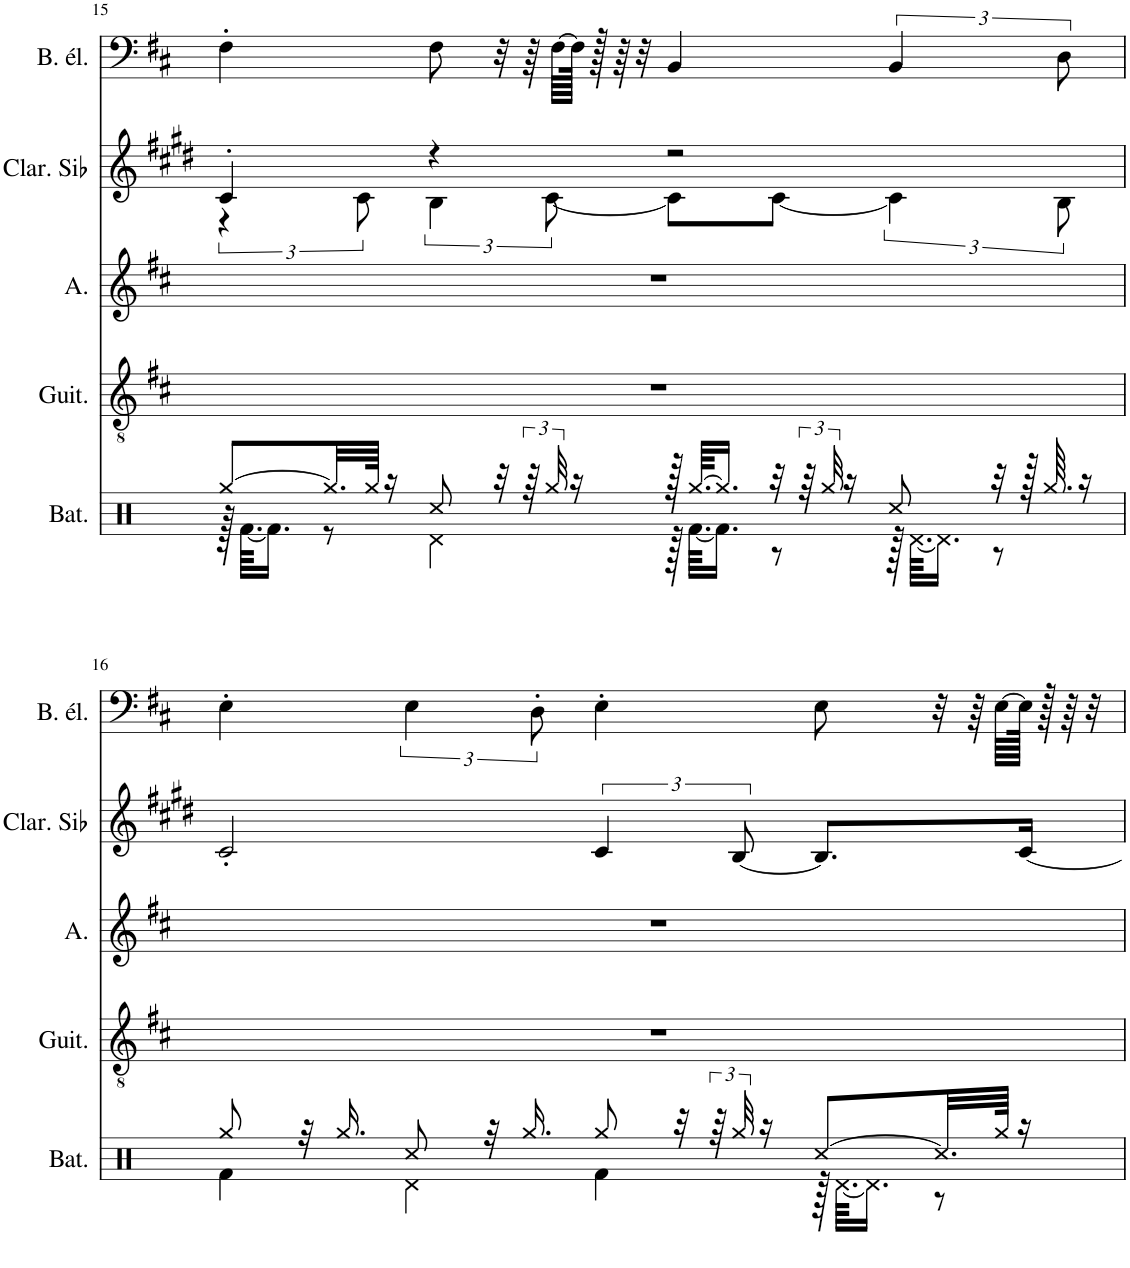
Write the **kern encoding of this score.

**kern	**kern	**kern	**kern	**kern
*part5	*part4	*part3	*part2	*part1
*staff5	*staff4	*staff3	*staff2	*staff1
*I"Batterie	*I"Guitare acoustique	*I"Alto	*I"Clarinette en Sib	*I"Basse électrique
*I'Bat.	*I'Guit.	*I'A.	*I'Clar. Sib	*I'B. él.
!!LO:PB:g=z
*clefX	*clefGv2	*clefG2	*clefG2	*clefF4
*	*	*	*Trd1c2	*Trd7c12
*k[]	*k[f#c#]	*k[f#c#]	*k[f#c#g#d#]	*k[f#c#]
*M4/4	*M4/4	*M4/4	*M4/4	*M4/4
=15	=15	=15	=15	=15
*^	*	*	*^	*
[8Rgg/L	128r	1r	1r	4c#'/	6r	4F#'\
.	[64.Rf\KKLL	.	.	.	.	.
.	16.Rf\JJ]	.	.	.	.	.
32.Rgg/LL]	8r	.	.	.	.	.
.	.	.	.	.	12c#\	.
64Rgg/JJJk	.	.	.	.	.	.
16r	.	.	.	.	.	.
8Rcc/	4Rd\	.	.	4r	6B\	8F#\
32r	.	.	.	.	.	32r
96r	.	.	.	.	.	64r
48Rgg/	.	.	.	.	[12c#\	.
.	.	.	.	.	.	[64F#\LLLL
16r	.	.	.	.	.	128F#\JJJJk]
.	.	.	.	.	.	128r
.	.	.	.	.	.	64r
.	.	.	.	.	.	32r
128r	128r	.	.	2r	8c#\L]	4BB/
[64.Rgg/KKLL	[64.Rf\KKLL	.	.	.	.	.
16.Rgg/JJ]	16.Rf\JJ]	.	.	.	.	.
32r	8r	.	.	.	[8c#\J	.
96r	.	.	.	.	.	.
48Rgg/	.	.	.	.	.	.
16r	.	.	.	.	.	.
8Rcc/	128r	.	.	.	6c#\]	6BB/
.	[64.Rd\KKLL	.	.	.	.	.
.	16.Rd\JJ]	.	.	.	.	.
32r	8r	.	.	.	.	.
128r	.	.	.	.	.	.
64.Rgg/	.	.	.	.	.	.
.	.	.	.	.	12B\	12D\
16r	.	.	.	.	.	.
*	*	*	*	*v	*v	*
!!LO:LB:g=z
=16	=16	=16	=16	=16	=16
8Rgg/	4Rf\	1r	1r	2c#'/	4E'\
32r	.	.	.	.	.
16.Rgg/	.	.	.	.	.
8Rcc/	4Rd\	.	.	.	6E\
32r	.	.	.	.	.
16.Rgg/	.	.	.	.	.
.	.	.	.	.	12D'\
8Rgg/	4Rf\	.	.	6c#/	4E'\
32r	.	.	.	.	.
96r	.	.	.	.	.
48Rgg/	.	.	.	[12B/	.
16r	.	.	.	.	.
[8Rcc/L	128r	.	.	8.B/L]	8E\
.	[64.Rd\KKLL	.	.	.	.
.	16.Rd\JJ]	.	.	.	.
32.Rcc/LL]	8r	.	.	.	32r
.	.	.	.	.	64r
64Rgg/JJJk	.	.	.	.	[64E\LLLL
16r	.	.	.	[16c#/Jk	128E\JJJJk]
.	.	.	.	.	128r
.	.	.	.	.	64r
.	.	.	.	.	32r
*v	*v	*	*	*	*
=	=	=	=	=
*-	*-	*-	*-	*-
